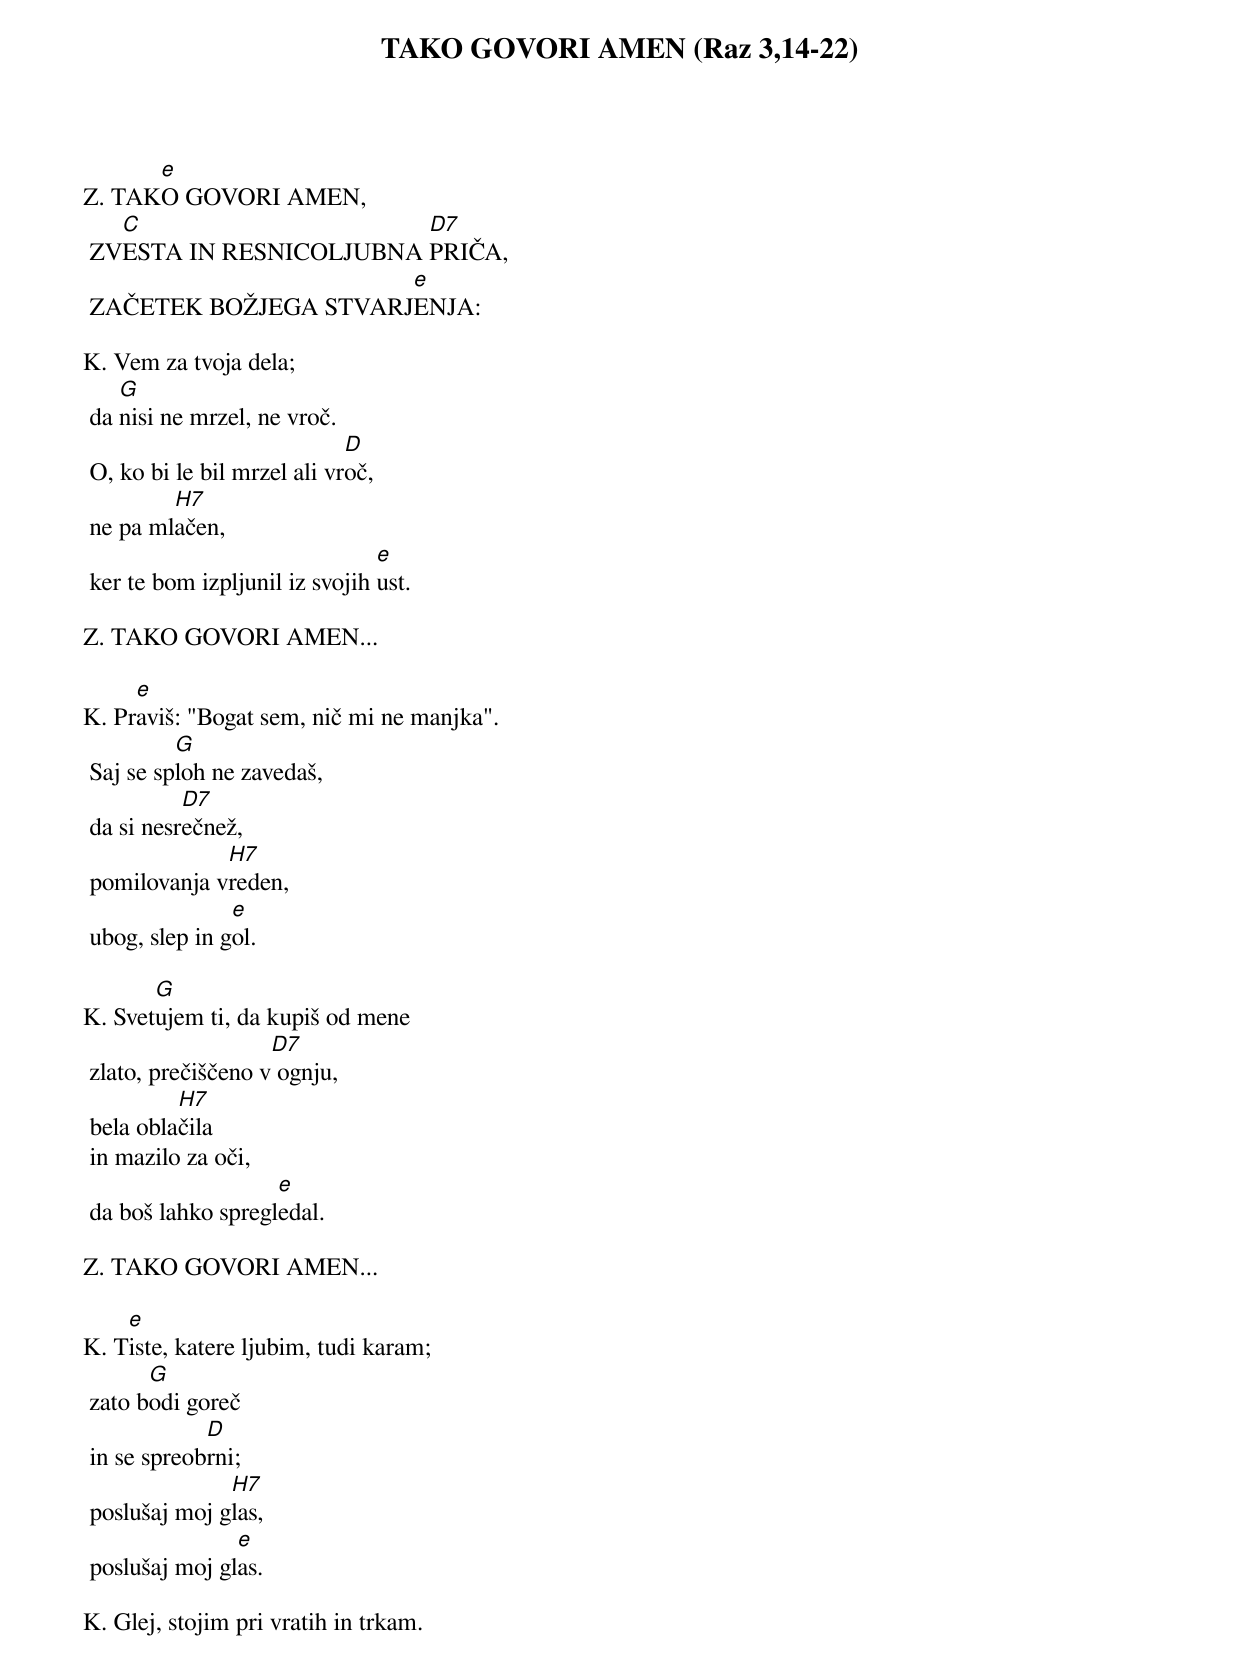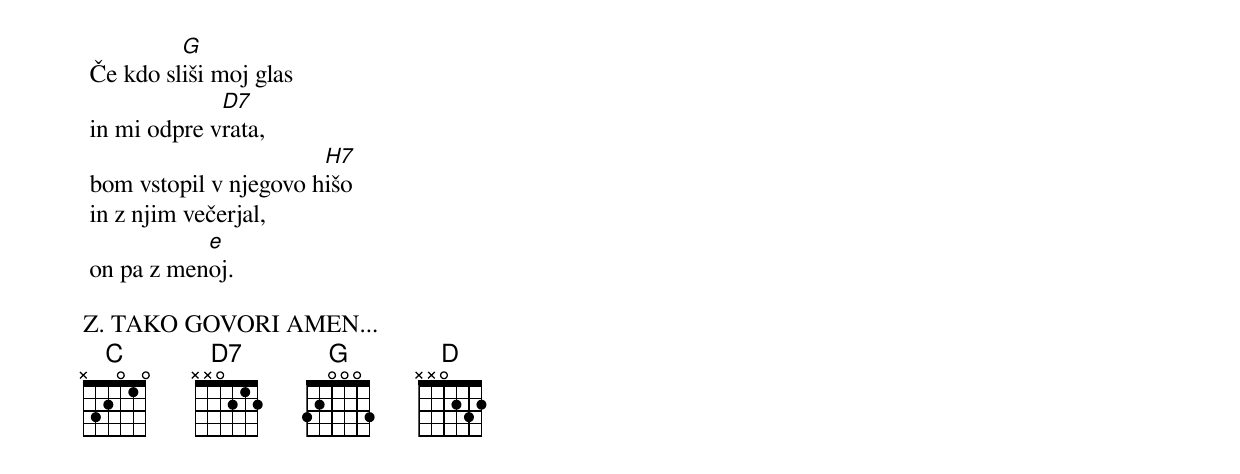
{title: TAKO GOVORI AMEN (Raz 3,14-22)}

Z.	TAK[e]O GOVORI AMEN,
	ZV[C]ESTA IN RESNICOLJUBNA [D7]PRIČA,
	ZAČETEK BOŽJEGA STVARJ[e]ENJA:

K.	Vem za tvoja dela;
	da [G]nisi ne mrzel, ne vroč.
	O, ko bi le bil mrzel ali vr[D]oč,
	ne pa ml[H7]ačen,
	ker te bom izpljunil iz svojih [e]ust.

Z.	TAKO GOVORI AMEN...

K.	Pr[e]aviš: "Bogat sem, nič mi ne manjka".
	Saj se sp[G]loh ne zavedaš,
	da si nesr[D7]ečnež,
	pomilovanja v[H7]reden,
	ubog, slep in g[e]ol.

K.	Svet[G]ujem ti, da kupiš od mene
	zlato, prečiščeno v[D7] ognju,
	bela obla[H7]čila
	in mazilo za oči,
	da boš lahko spregl[e]edal.

Z.	TAKO GOVORI AMEN...

K.	T[e]iste, katere ljubim, tudi karam;
	zato b[G]odi goreč
	in se spreob[D]rni;
	poslušaj moj g[H7]las,
	poslušaj moj gl[e]as.

K.	Glej, stojim pri vratih in trkam.
	Če kdo sl[G]iši moj glas
	in mi odpre v[D7]rata,
	bom vstopil v njegovo h[H7]išo
	in z njim večerjal,
	on pa z men[e]oj.

Z.	TAKO GOVORI AMEN...
